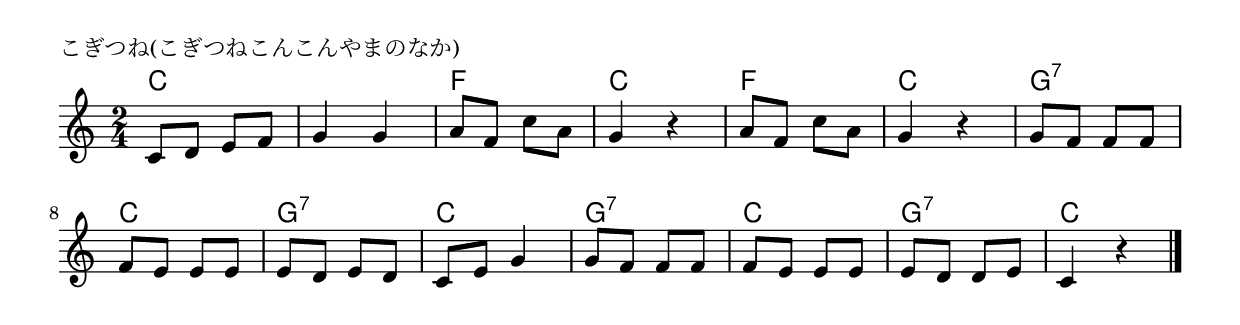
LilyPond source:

\version "2.18.2"

% こぎつね(こぎつねこんこんやまのなか)

\header {
piece = "こぎつね(こぎつねこんこんやまのなか)"
}

melody =
\relative c' {
\key c \major
\time 2/4
\set Score.tempoHideNote = ##t
\tempo 4=70
\numericTimeSignature

c8 d e f g4 g |
a8 f c' a g4 r |
a8 f c' a g4 r |

g8 f f f f e e e |
e d e d c e g4 |

g8 f f f f e e e |
e d d e c4 r |

\bar "|."
}
\score {
<<
\chords {
\set noChordSymbol = ""
\set chordChanges=##t
%
c4 c c c f f c c f f c c
g:7 g:7 c c
g:7 g:7 c c g:7 g:7
c c g:7 g:7 c c 
}
\new Staff {\melody}
>>
\layout {
line-width = #190
indent = 0\mm
}
\midi {}
}